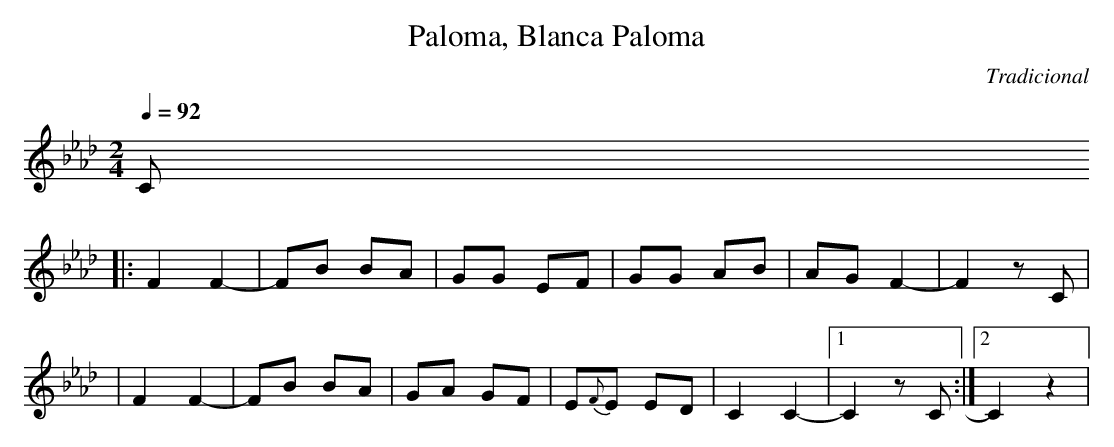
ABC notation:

X:1
T:Paloma, Blanca Paloma
C:Tradicional
M:2/4
L:1/8
Q:1/4=92
K:Fm
C
|: F2 F2-|FB BA|GG EF|GG AB|A-G F2-|F2 z C|
|F2 F2-|FB BA|GA GF|E{F}E ED|C2 C2-|[1 C2 z C :|[2 C2 z2|
